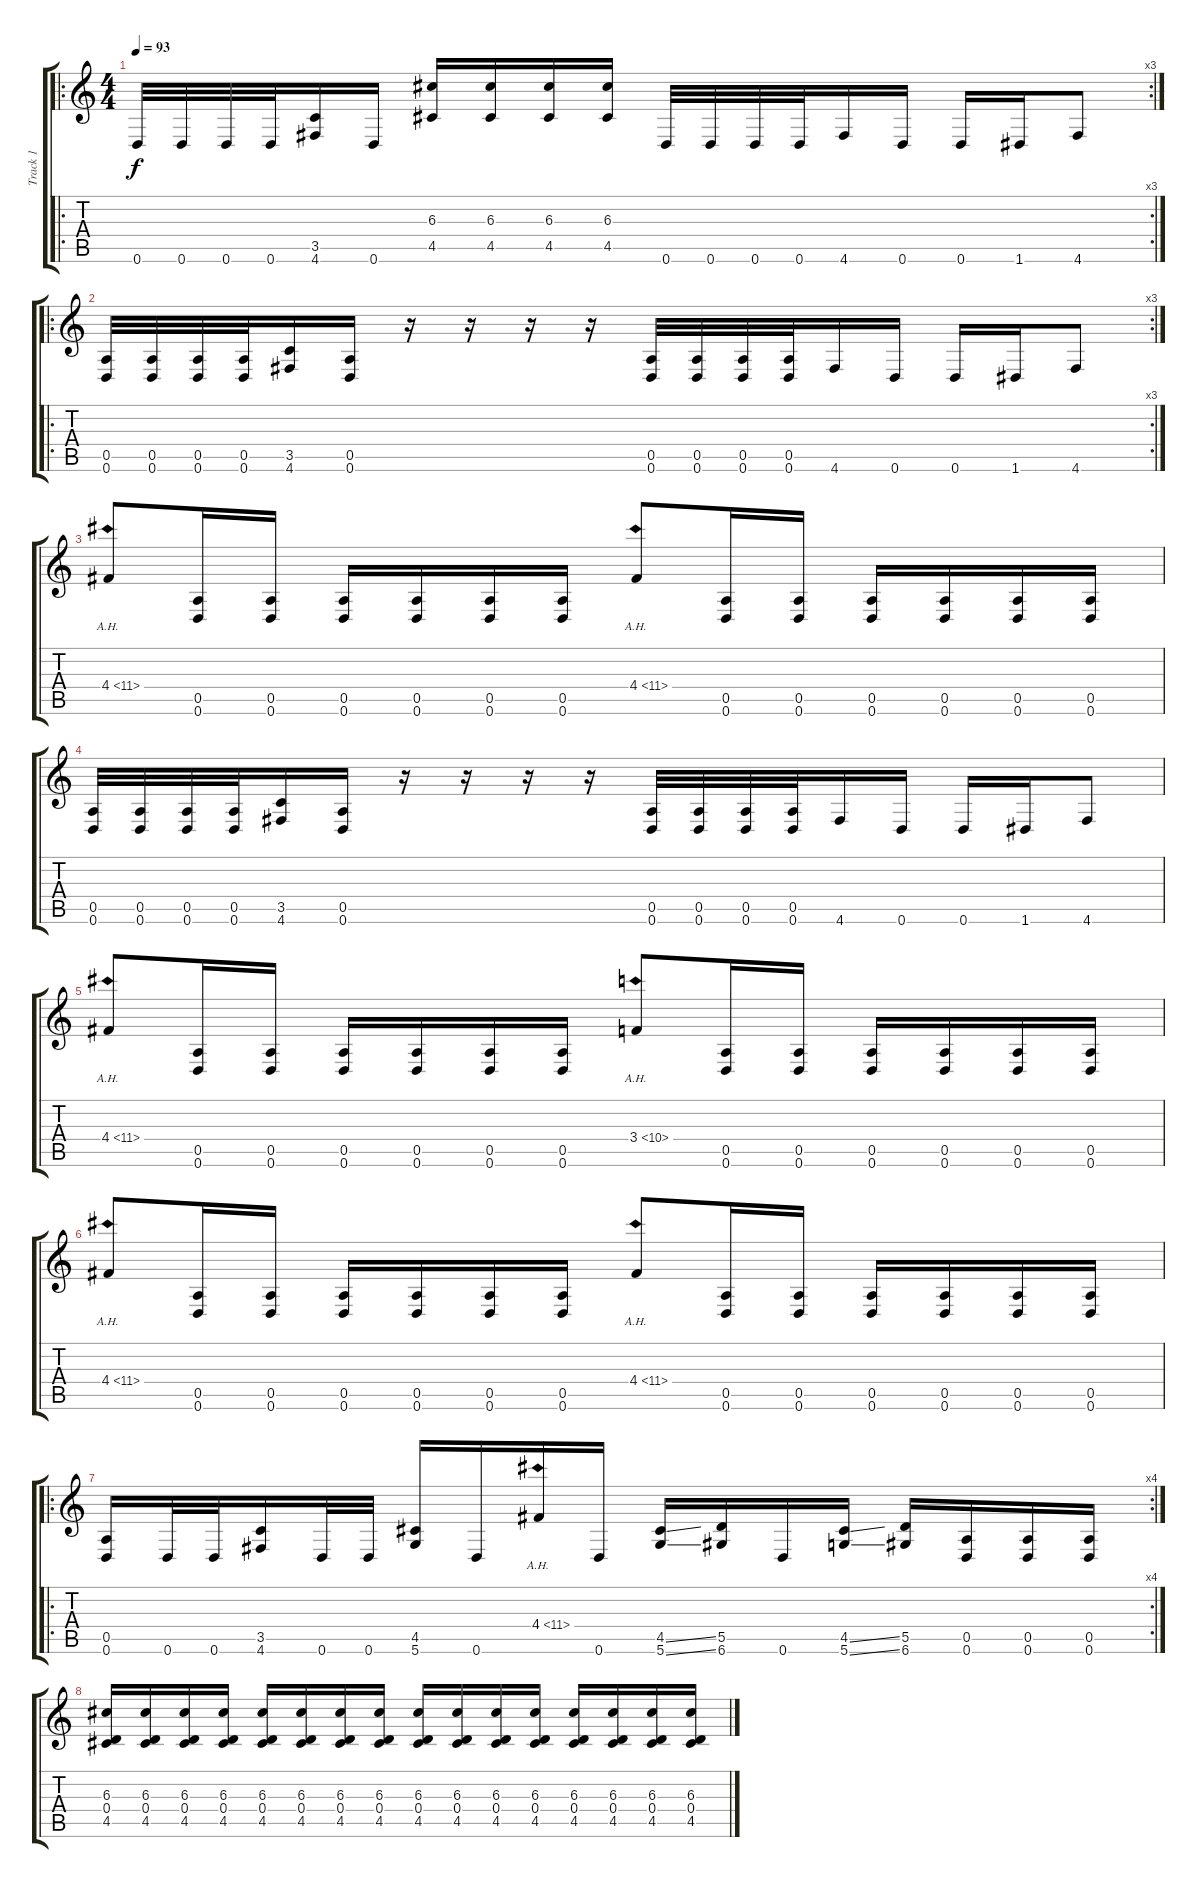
\track ("Track 1" "Track 1") {instrument overdrivenguitar}
\staff {score tabs}
\tuning (E4 B3 G3 D3 A2 D2) {hide}
\ro
\rc 3
\ts (4 4)
\tempo 93
\clef g2
\ks c
0.6.32{dy f} 0.6.32 0.6.32 0.6.32 (3.5 4.6).16 0.6.16 (6.3 4.5).16 (6.3 4.5).16 (6.3 4.5).16 (6.3 4.5).16 0.6.32 0.6.32 0.6.32 0.6.32 4.6.16 0.6.16 0.6.16 1.6.16 4.6.8 |
\ro
\rc 3
(0.5 0.6).32 (0.5 0.6).32 (0.5 0.6).32 (0.5 0.6).32 (3.5 4.6).16 (0.5 0.6).16 r.16 r.16 r.16 r.16 (0.5 0.6).32 (0.5 0.6).32 (0.5 0.6).32 (0.5 0.6).32 4.6.16 0.6.16 0.6.16 1.6.16 4.6.8 |
4.4{ah 7}.8 (0.5 0.6).16 (0.5 0.6).16 (0.5 0.6).16 (0.5 0.6).16 (0.5 0.6).16 (0.5 0.6).16 4.4{ah 7}.8 (0.5 0.6).16 (0.5 0.6).16 (0.5 0.6).16 (0.5 0.6).16 (0.5 0.6).16 (0.5 0.6).16 |
(0.5 0.6).32 (0.5 0.6).32 (0.5 0.6).32 (0.5 0.6).32 (3.5 4.6).16 (0.5 0.6).16 r.16 r.16 r.16 r.16 (0.5 0.6).32 (0.5 0.6).32 (0.5 0.6).32 (0.5 0.6).32 4.6.16 0.6.16 0.6.16 1.6.16 4.6.8 |
4.4{ah 7}.8 (0.5 0.6).16 (0.5 0.6).16 (0.5 0.6).16 (0.5 0.6).16 (0.5 0.6).16 (0.5 0.6).16 3.4{ah 7}.8 (0.5 0.6).16 (0.5 0.6).16 (0.5 0.6).16 (0.5 0.6).16 (0.5 0.6).16 (0.5 0.6).16 |
4.4{ah 7}.8 (0.5 0.6).16 (0.5 0.6).16 (0.5 0.6).16 (0.5 0.6).16 (0.5 0.6).16 (0.5 0.6).16 4.4{ah 7}.8 (0.5 0.6).16 (0.5 0.6).16 (0.5 0.6).16 (0.5 0.6).16 (0.5 0.6).16 (0.5 0.6).16 |
\ro
\rc 4
(0.5 0.6).16 0.6.32 0.6.32 (3.5 4.6).16 0.6.32 0.6.32 (4.5 5.6).16 0.6.16 4.4{ah 7}.16 0.6.16 (4.5{ss} 5.6{ss}).16 (5.5 6.6).16 0.6.16 (4.5{ss} 5.6{ss}).16 (5.5 6.6).16 (0.5 0.6).16 (0.5 0.6).16 (0.5 0.6).16 |
(6.3 0.4 4.5).16 (6.3 0.4 4.5).16 (6.3 0.4 4.5).16 (6.3 0.4 4.5).16 (6.3 0.4 4.5).16 (6.3 0.4 4.5).16 (6.3 0.4 4.5).16 (6.3 0.4 4.5).16 (6.3 0.4 4.5).16 (6.3 0.4 4.5).16 (6.3 0.4 4.5).16 (6.3 0.4 4.5).16 (6.3 0.4 4.5).16 (6.3 0.4 4.5).16 (6.3 0.4 4.5).16 (6.3 0.4 4.5).16
